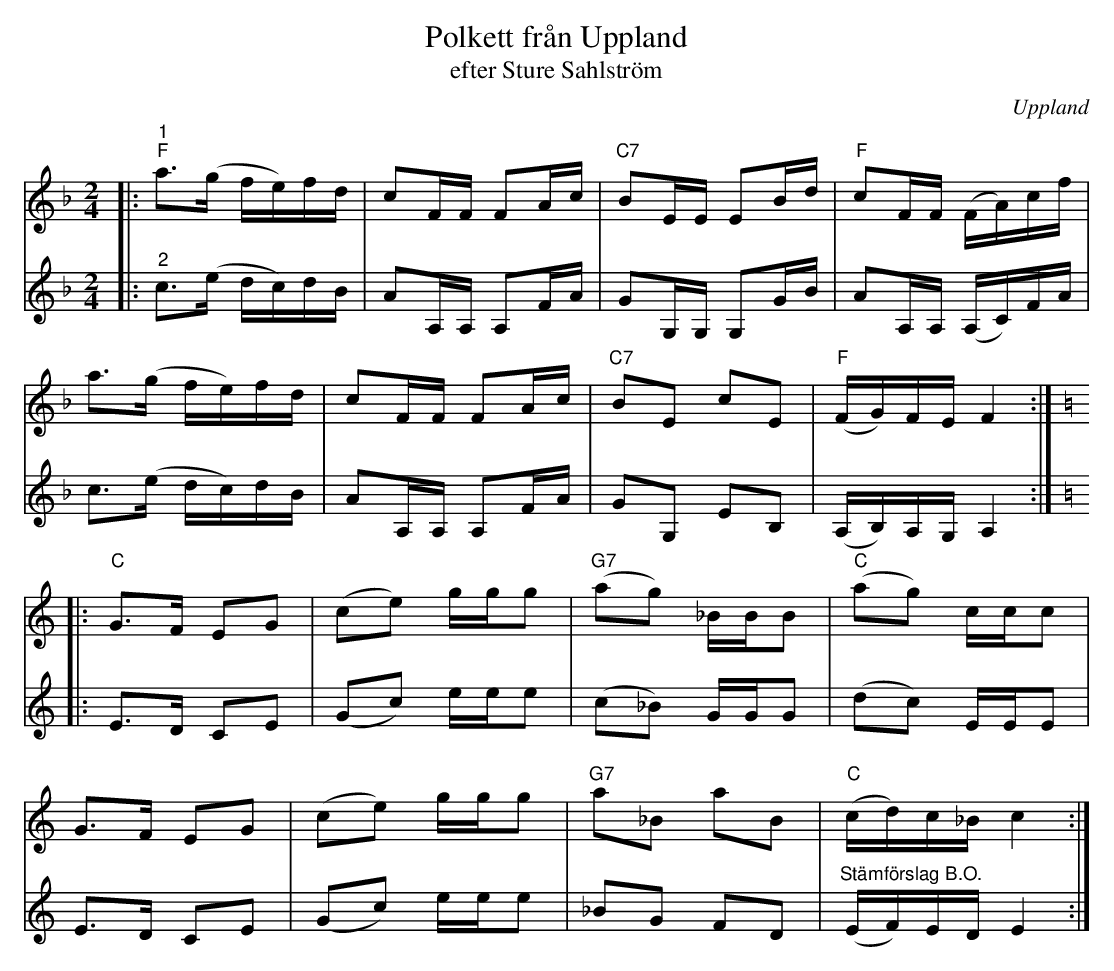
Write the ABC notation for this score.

X:1
T:Polkett från Uppland
T:efter Sture Sahlström
O:Uppland
L:1/16
M:2/4
K:F
V:1
|:"^1" "F" a2>(g2 fe)fd | c2FF F2Ac |"C7" B2EE E2Bd |"F" c2FF (FA)cf |
a2>(g2 fe)fd | c2FF F2Ac | "C7" B2E2 c2E2 |"F" (FG)FE F4 ::
[K:C]"C" G2>F2 E2G2 | (c2e2) ggg2 |"G7" (a2g2) _BBB2 | "C" (a2g2) ccc2 |
G2>F2 E2G2 | (c2e2) ggg2 |"G7" a2_B2 a2B2 |"C" (cd)c_B c4 :|
V:2
|:"^2" c2>(e2 dc)dB | A2A,A, A,2FA | G2G,G, G,2GB | A2A,A, (A,C)FA |
c2>(e2 dc)dB | A2A,A, A,2FA | G2G,2 E2B,2 | (A,B,)A,G, A,4 ::
[K:C] E2>D2 C2E2 | (G2c2) eee2 | (c2_B2) GGG2 | (d2c2) EEE2 |
E2>D2 C2E2 | (G2c2) eee2 | _B2G2 F2D2 | "Stämförslag B.O." (EF)ED E4 :|
